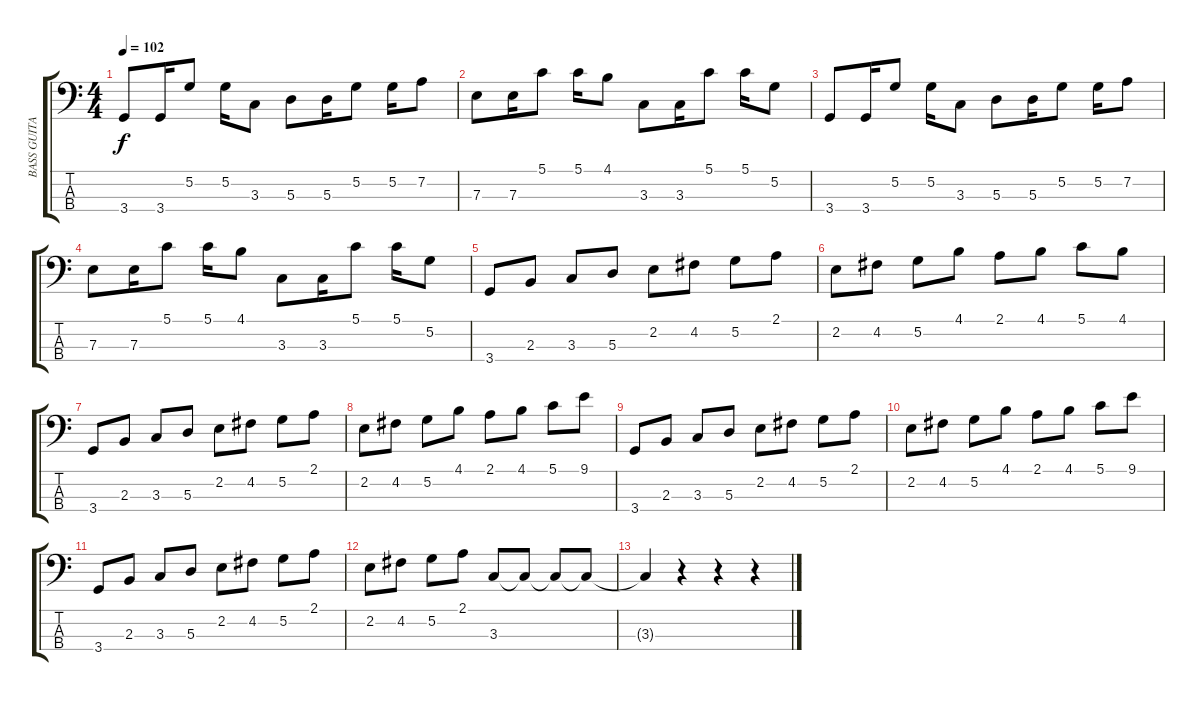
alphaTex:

\track ("BASS GUITAR" "BASS GUITA") {instrument electricbasspick}
\staff {score tabs}
\tuning (G2 D2 A1 E1) {hide}
\ts (4 4)
\tempo 102
\clef f4
\ks c
3.4.8{dy f} 3.4.16 5.2.8 5.2.16 3.3.8 5.3.8 5.3.16 5.2.8 5.2.16 7.2.8 |
7.3.8 7.3.16 5.1.8 5.1.16 4.1.8 3.3.8 3.3.16 5.1.8 5.1.16 5.2.8 |
3.4.8 3.4.16 5.2.8 5.2.16 3.3.8 5.3.8 5.3.16 5.2.8 5.2.16 7.2.8 |
7.3.8 7.3.16 5.1.8 5.1.16 4.1.8 3.3.8 3.3.16 5.1.8 5.1.16 5.2.8 |
3.4.8 2.3.8 3.3.8 5.3.8 2.2.8 4.2.8 5.2.8 2.1.8 |
2.2.8 4.2.8 5.2.8 4.1.8 2.1.8 4.1.8 5.1.8 4.1.8 |
3.4.8 2.3.8 3.3.8 5.3.8 2.2.8 4.2.8 5.2.8 2.1.8 |
2.2.8 4.2.8 5.2.8 4.1.8 2.1.8 4.1.8 5.1.8 9.1.8 |
3.4.8 2.3.8 3.3.8 5.3.8 2.2.8 4.2.8 5.2.8 2.1.8 |
2.2.8 4.2.8 5.2.8 4.1.8 2.1.8 4.1.8 5.1.8 9.1.8 |
3.4.8 2.3.8 3.3.8 5.3.8 2.2.8 4.2.8 5.2.8 2.1.8 |
2.2.8 4.2.8 5.2.8 2.1.8 3.3.8 3.3{t}.8 3.3{t}.8 3.3{t}.8 |
3.3{t}.4 r.4 r.4 r.4
